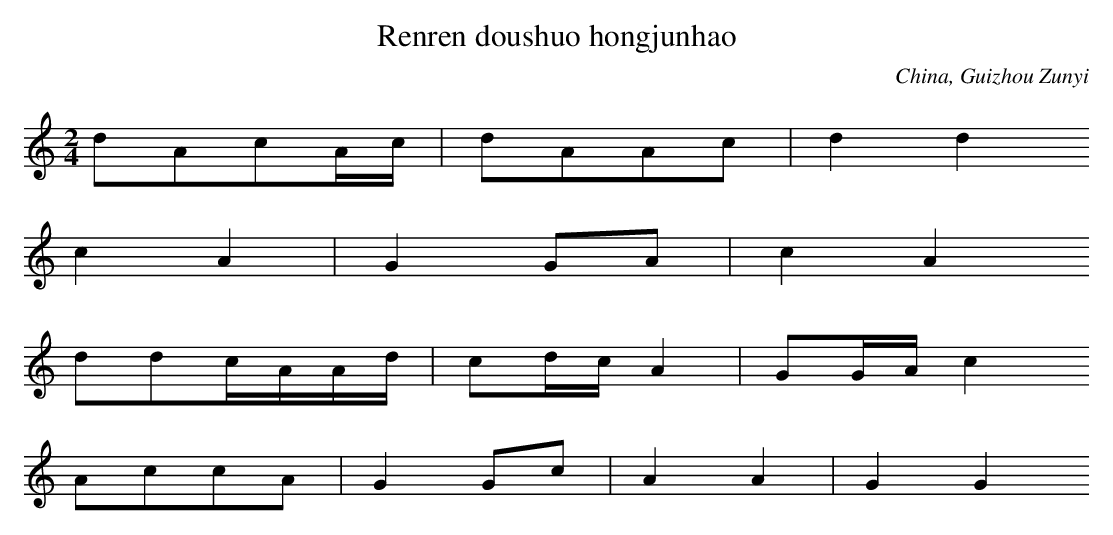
X:1
T: Renren doushuo hongjunhao
O: China, Guizhou Zunyi
M: 2/4
L: 1/16
K: C
d2A2c2Ac | d2A2A2c2 | d4d4
c4A4 | G4G2A2 | c4A4
d2d2cAAd | c2dcA4 | G2GAc4
A2c2c2A2 | G4G2c2 | A4A4 | G4G4
